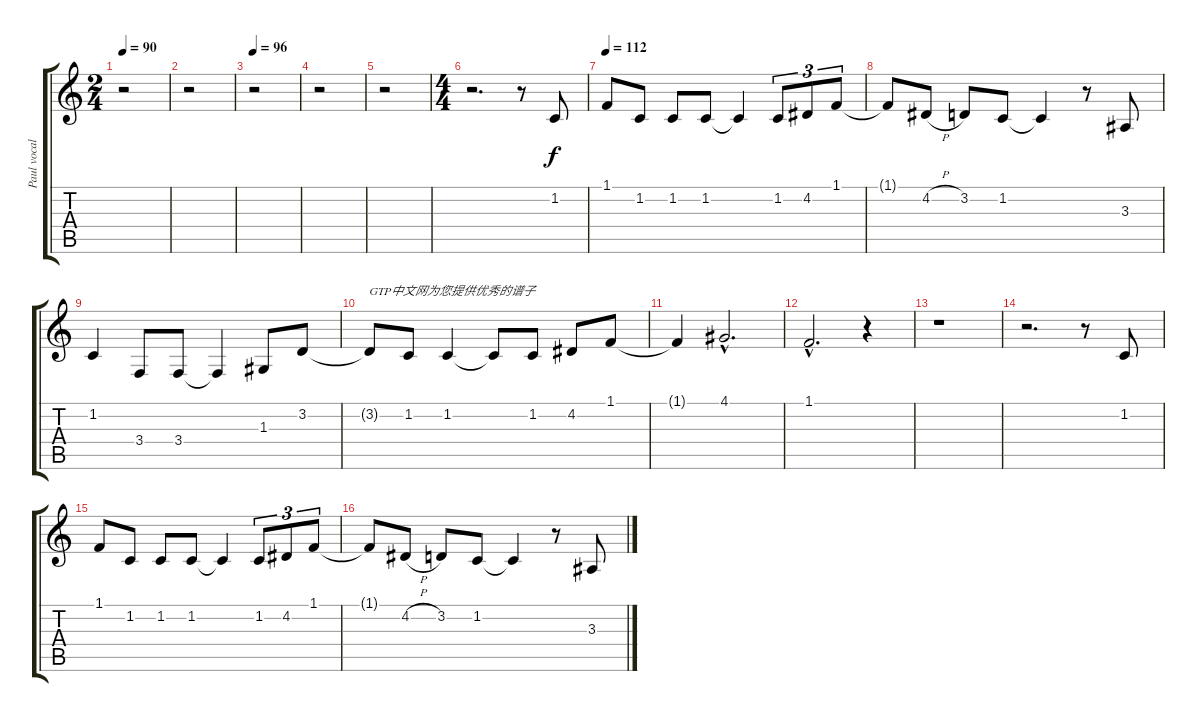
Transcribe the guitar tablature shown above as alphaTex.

\track ("Paul vocal" "Paul vocal") {instrument oboe}
\staff {score tabs}
\tuning (E4 B3 G3 D3 A2 E2) {hide}
\ts (2 4)
\tempo 90
\clef g2
\ks c
r.2{dy f instrument oboe} |
r.2 |
\tempo 96
r.2 |
r.2 |
r.2 |
\ts (4 4)
r.2{d} r.8 1.2.8 |
\tempo 112
1.1.8 1.2.8 1.2.8 1.2.8 1.2{t}.4 1.2.8{tu (3 2)} 4.2.8{tu (3 2)} 1.1.8{tu (3 2)} |
1.1{t}.8 4.2{h}.8 3.2.8 1.2.8 1.2{t}.4 r.8 3.3.8 |
1.2.4 3.4.8 3.4.8 3.4{t}.4 1.3.8 3.2.8 |
3.2{t}.8{txt "GTP中文网为您提供优秀的谱子"} 1.2.8 1.2.4 1.2{t}.8 1.2.8 4.2.8 1.1.8 |
1.1{t}.4 4.1{hac}.2{d} |
1.1{hac}.2{d} r.4 |
r.1 |
r.2{d} r.8 1.2.8 |
1.1.8 1.2.8 1.2.8 1.2.8 1.2{t}.4 1.2.8{tu (3 2)} 4.2.8{tu (3 2)} 1.1.8{tu (3 2)} |
1.1{t}.8 4.2{h}.8 3.2.8 1.2.8 1.2{t}.4 r.8 3.3.8
